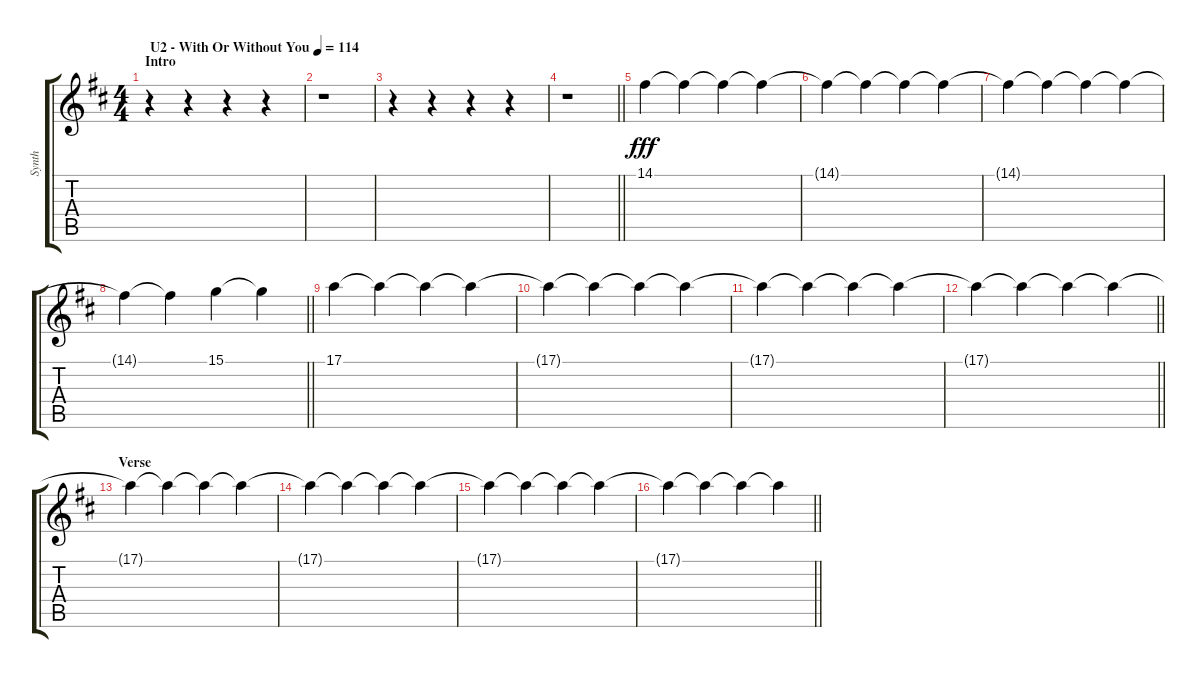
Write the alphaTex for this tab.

\track ("Synth" "Synth") {instrument recorder}
\staff {score tabs}
\tuning (E4 B3 G3 D3 A2 E2) {hide}
\ts (4 4)
\section ("" "Intro")
\tempo (114 "U2 - With Or Without You")
\clef g2
\ks d
r.4{dy fff instrument recorder} r.4 r.4 r.4 |
r.1 |
r.4 r.4 r.4 r.4 |
\barLineRight lightlight
r.1 |
14.1.4 14.1{t}.4 14.1{t}.4 14.1{t}.4 |
14.1{t}.4 14.1{t}.4 14.1{t}.4 14.1{t}.4 |
14.1{t}.4 14.1{t}.4 14.1{t}.4 14.1{t}.4 |
\barLineRight lightlight
14.1{t}.4 14.1{t}.4 15.1.4 15.1{t}.4 |
17.1.4 17.1{t}.4 17.1{t}.4 17.1{t}.4 |
17.1{t}.4 17.1{t}.4 17.1{t}.4 17.1{t}.4 |
17.1{t}.4 17.1{t}.4 17.1{t}.4 17.1{t}.4 |
\barLineRight lightlight
17.1{t}.4 17.1{t}.4 17.1{t}.4 17.1{t}.4 |
\section ("" "Verse")
17.1{t}.4 17.1{t}.4 17.1{t}.4 17.1{t}.4 |
17.1{t}.4 17.1{t}.4 17.1{t}.4 17.1{t}.4 |
17.1{t}.4 17.1{t}.4 17.1{t}.4 17.1{t}.4 |
\barLineRight lightlight
17.1{t}.4 17.1{t}.4 17.1{t}.4 17.1{t}.4
